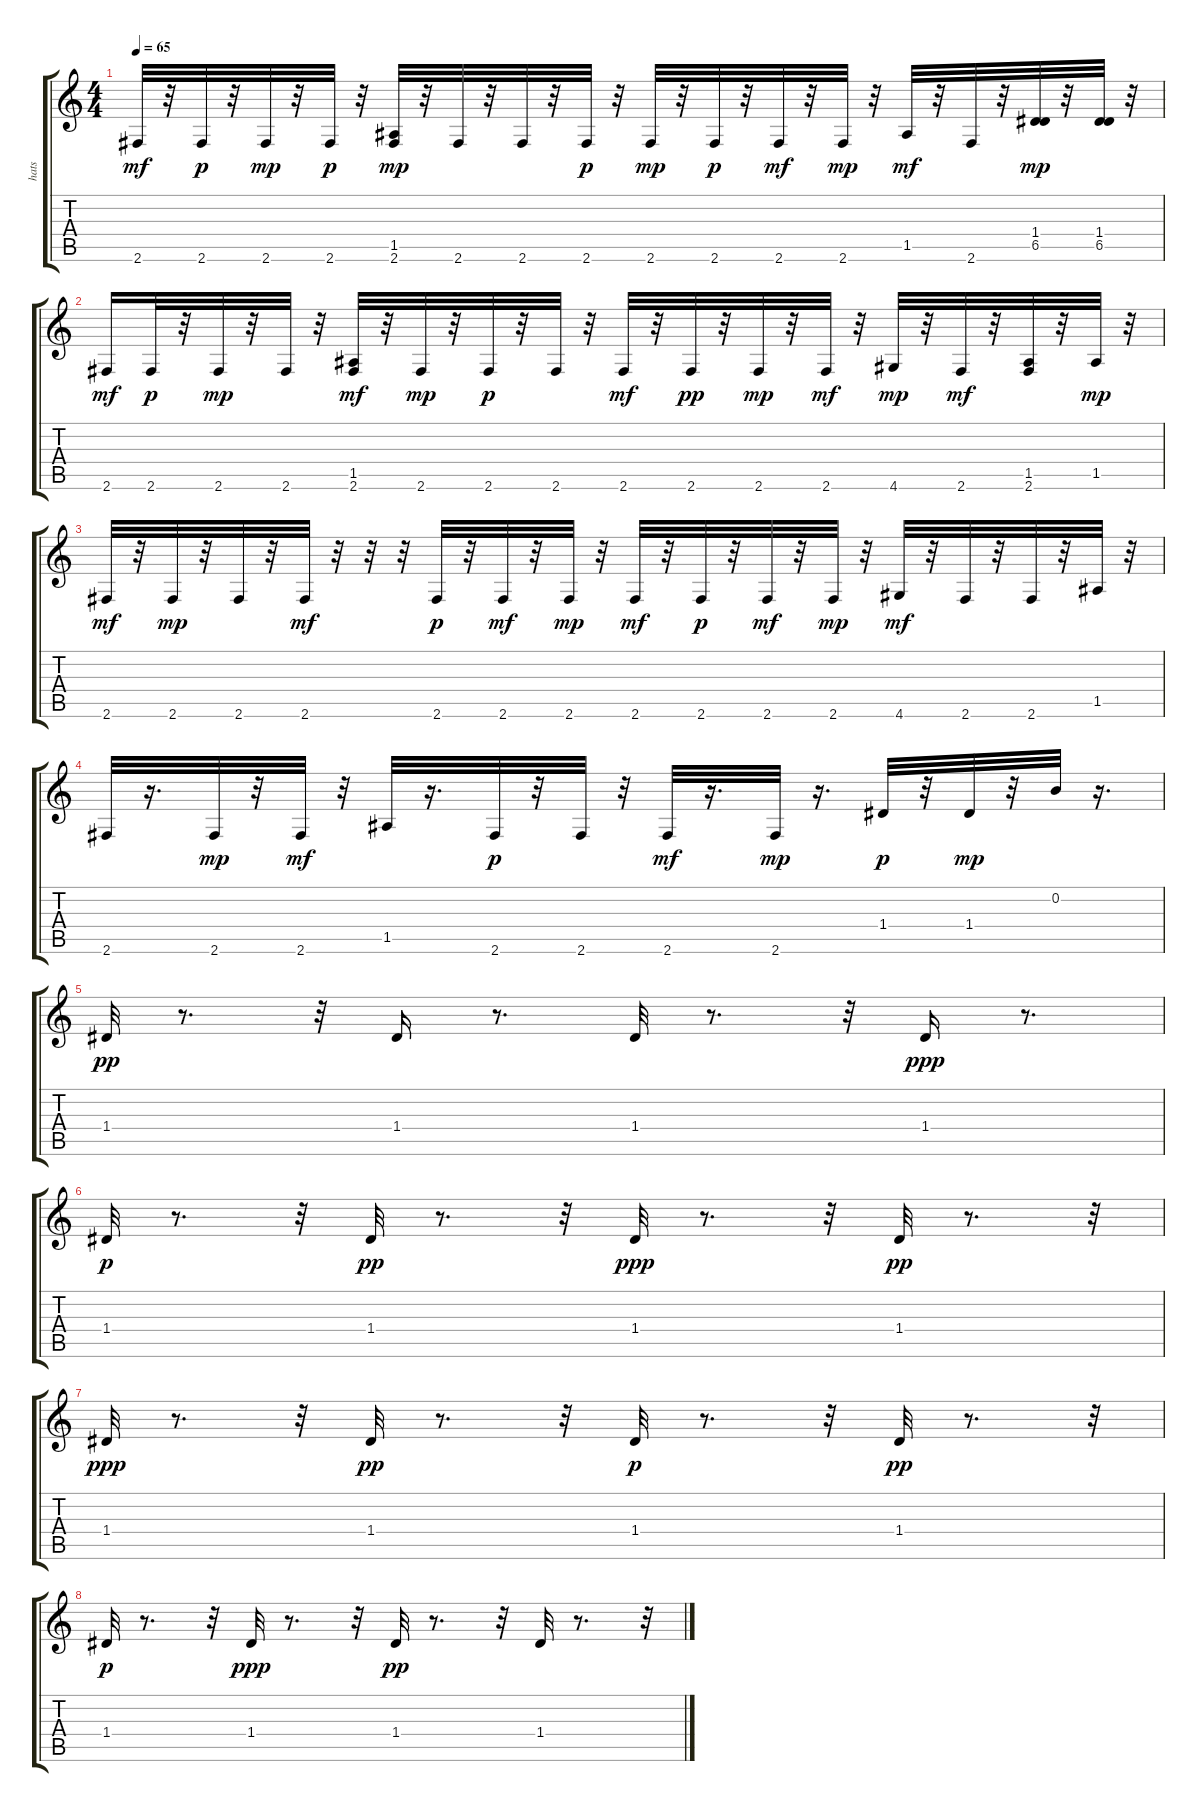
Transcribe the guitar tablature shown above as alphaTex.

\track ("hats" "hats") {instrument distortionguitar}
\staff {score tabs}
\tuning (E4 B3 G3 D3 A2 E2) {hide}
\ts (4 4)
\tempo 65
\clef g2
\ks c
2.6.32{dy mf} r.32 2.6.32{dy p} r.32 2.6.32{dy mp} r.32 2.6.32{dy p} r.32 (1.5 2.6).32{dy mp} r.32 2.6.32 r.32 2.6.32 r.32 2.6.32{dy p} r.32 2.6.32{dy mp} r.32 2.6.32{dy p} r.32 2.6.32{dy mf} r.32 2.6.32{dy mp} r.32 1.5.32{dy mf} r.32 2.6.32 r.32 (1.4 6.5).32{dy mp} r.32 (1.4 6.5).32 r.32 |
2.6.16{dy mf} 2.6.32{dy p} r.32 2.6.32{dy mp} r.32 2.6.32 r.32 (1.5 2.6).32{dy mf} r.32 2.6.32{dy mp} r.32 2.6.32{dy p} r.32 2.6.32 r.32 2.6.32{dy mf} r.32 2.6.32{dy pp} r.32 2.6.32{dy mp} r.32 2.6.32{dy mf} r.32 4.6.32{dy mp} r.32 2.6.32{dy mf} r.32 (1.5 2.6).32 r.32 1.5.32{dy mp} r.32 |
2.6.32{dy mf} r.32 2.6.32{dy mp} r.32 2.6.32 r.32 2.6.32{dy mf} r.32 r.32 r.32 2.6.32{dy p} r.32 2.6.32{dy mf} r.32 2.6.32{dy mp} r.32 2.6.32{dy mf} r.32 2.6.32{dy p} r.32 2.6.32{dy mf} r.32 2.6.32{dy mp} r.32 4.6.32{dy mf} r.32 2.6.32 r.32 2.6.32 r.32 1.5.32 r.32 |
2.6.32 r.16{d} 2.6.32{dy mp} r.32 2.6.32{dy mf} r.32 1.5.32 r.16{d} 2.6.32{dy p} r.32 2.6.32 r.32 2.6.32{dy mf} r.16{d} 2.6.32{dy mp} r.16{d} 1.4.32{dy p} r.32 1.4.32{dy mp} r.32 0.2.32 r.16{d} |
1.4.32{dy pp} r.8{d} r.32 1.4.16 r.8{d} 1.4.32 r.8{d} r.32 1.4.16{dy ppp} r.8{d} |
1.4.32{dy p} r.8{d} r.32 1.4.32{dy pp} r.8{d} r.32 1.4.32{dy ppp} r.8{d} r.32 1.4.32{dy pp} r.8{d} r.32 |
1.4.32{dy ppp} r.8{d} r.32 1.4.32{dy pp} r.8{d} r.32 1.4.32{dy p} r.8{d} r.32 1.4.32{dy pp} r.8{d} r.32 |
1.4.32{dy p} r.8{d} r.32 1.4.32{dy ppp} r.8{d} r.32 1.4.32{dy pp} r.8{d} r.32 1.4.32 r.8{d} r.32
